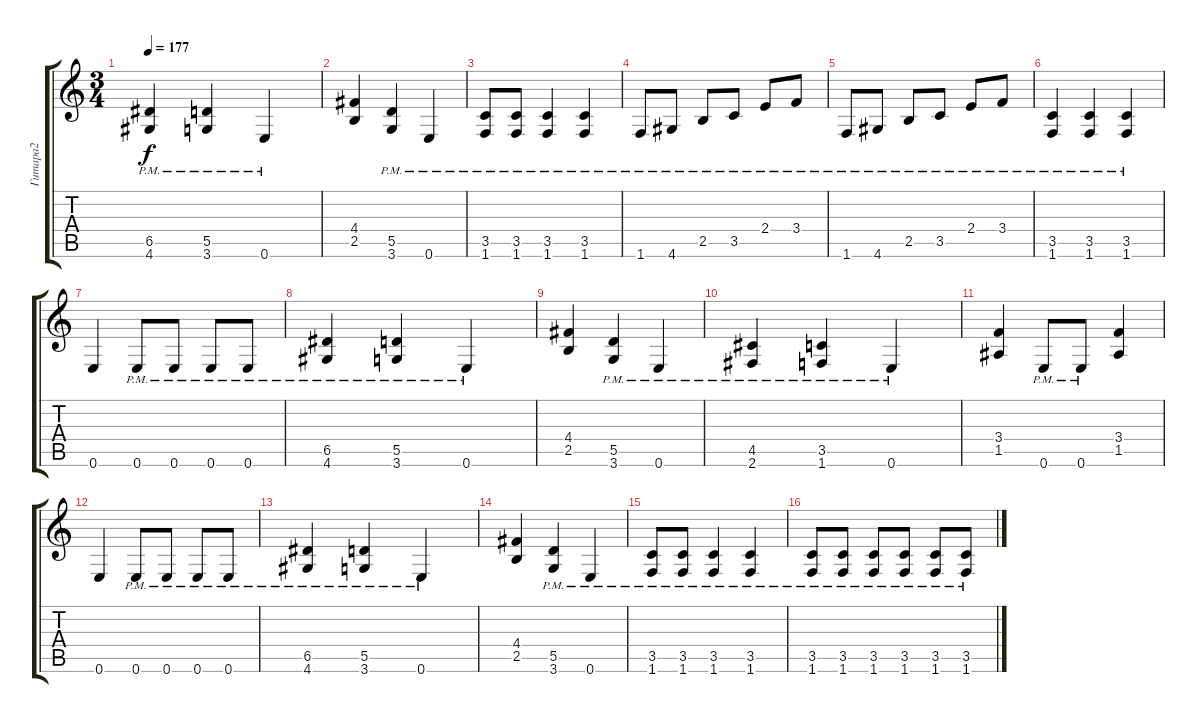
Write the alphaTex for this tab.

\track ("Гитара2" "Гитара2") {instrument distortionguitar}
\staff {score tabs}
\tuning (E4 B3 G3 D3 A2 E2) {hide}
\ts (3 4)
\tempo 177
\clef g2
\ks c
(6.5{pm} 4.6{pm}).4{dy f} (5.5{pm} 3.6{pm}).4 0.6{pm}.4 |
(4.4 2.5).4 (5.5{pm} 3.6{pm}).4 0.6{pm}.4 |
(3.5{pm} 1.6{pm}).8 (3.5{pm} 1.6{pm}).8 (3.5{pm} 1.6{pm}).4 (3.5{pm} 1.6{pm}).4 |
1.6{pm}.8 4.6{pm}.8 2.5{pm}.8 3.5{pm}.8 2.4{pm}.8 3.4{pm}.8 |
1.6{pm}.8 4.6{pm}.8 2.5{pm}.8 3.5{pm}.8 2.4{pm}.8 3.4{pm}.8 |
(3.5{pm} 1.6{pm}).4 (3.5{pm} 1.6{pm}).4 (3.5{pm} 1.6{pm}).4 |
0.6.4 0.6{pm}.8 0.6{pm}.8 0.6{pm}.8 0.6{pm}.8 |
(6.5{pm} 4.6{pm}).4 (5.5{pm} 3.6{pm}).4 0.6{pm}.4 |
(4.4 2.5).4 (5.5{pm} 3.6{pm}).4 0.6{pm}.4 |
(4.5{pm} 2.6{pm}).4 (3.5{pm} 1.6{pm}).4 0.6{pm}.4 |
(3.4 1.5).4 0.6{pm}.8 0.6{pm}.8 (3.4 1.5).4 |
0.6.4 0.6{pm}.8 0.6{pm}.8 0.6{pm}.8 0.6{pm}.8 |
(6.5{pm} 4.6{pm}).4 (5.5{pm} 3.6{pm}).4 0.6{pm}.4 |
(4.4 2.5).4 (5.5{pm} 3.6{pm}).4 0.6{pm}.4 |
(3.5{pm} 1.6{pm}).8 (3.5{pm} 1.6{pm}).8 (3.5{pm} 1.6{pm}).4 (3.5{pm} 1.6{pm}).4 |
(3.5{pm} 1.6{pm}).8 (3.5{pm} 1.6{pm}).8 (3.5{pm} 1.6{pm}).8 (3.5{pm} 1.6{pm}).8 (3.5{pm} 1.6{pm}).8 (3.5{pm} 1.6{pm}).8
